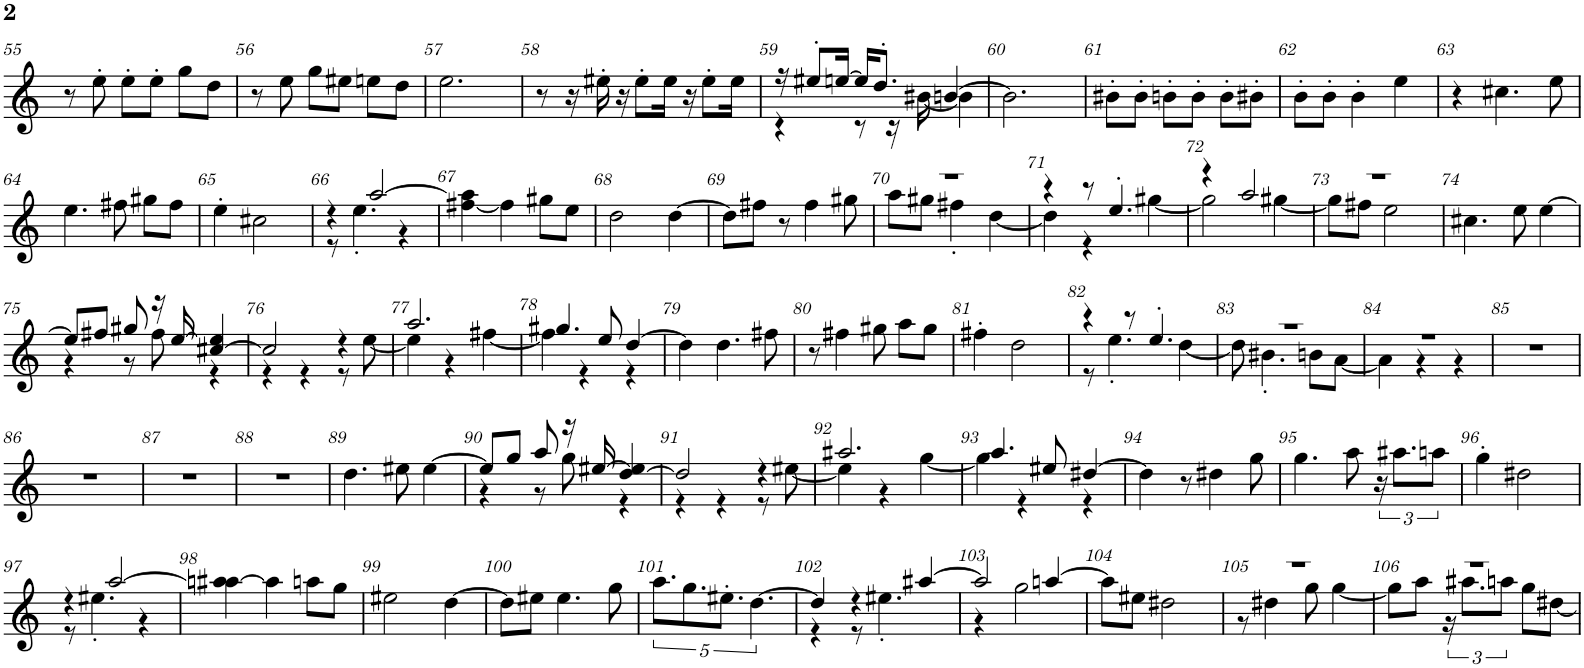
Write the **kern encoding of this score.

**kern
*part1
*staff1
*I"Alt-saxofoon
*I'A. Sax.
!!LO:PB:g=z
*clefG2
*Trd5c9
*k[]
*M3/4
=55
8r
8ee'\
8ee'\L
8ee'\J
8gg\L
8dd\J
=56
8r
8ee\
8gg\L
8ee#X\J
8een\L
8dd\J
=57
2.ee\
=58
8r
16r
16ee#X'\
16r
8ee#'\L
16ee#\Jk
16r
8ee#'\L
16ee#\Jk
=59
*^
16r	4r
8ee#X'/L	.
[16een/Jk	.
16ee/KL]	8r
8.dd'/J	.
.	16r
.	[16b#X\
[4bn/	4b#\]
*v	*v
=60
2.b\]
=61
8b#X'\L
8b#'\J
8bn'\L
8b'\J
8b'\L
8b#X'\J
=62
8b'\L
8b'\J
4b'\
4ee\
=63
4r
4.cc#X\
8ee\
!!LO:LB:g=z
=64
4.ee\
8ff#X\
8gg#X\L
8ff#\J
=65
4ee'\
2cc#X\
=66
*^
4r	8r
.	4.ee'\
[2aa/	.
.	4r
*v	*v
=67
[4ff#X\ 4aa\]
4ff#\]
8gg#X\L
8ee\J
=68
2dd\
[4dd\
=69
8dd\L]
8ff#X\J
8r
4ff#\
8gg#X\
=70
*^
2.r	8aa\L
.	8gg#X\J
.	4ff#X'\
.	[4dd\
=71	=71
4r	4dd\]
8r	4r
4.ee'/	.
.	[4gg#X\
=72	=72
4r	2gg#\]
2aa/	.
.	[4gg#X\
=73	=73
2.r	8gg#\L]
.	8ff#X\J
.	2ee\
*v	*v
=74
4.cc#X\
8ee\
[4ee\
!!LO:LB:g=z
=75
*^
8ee/L]	4r
8ff#X/J	.
8gg#X/	8r
16r	8ff#\
[16ee/	.
[4cc#X/ 4ee/]	4r
=76	=76
2cc#/]	4r
.	4r
4r	8r
.	[8ee\
=77	=77
2.aa/	4ee\]
.	4r
.	[4ff#X\
=78	=78
4.gg#X/	4ff#\]
.	4r
8ee/	.
[4dd/	4r
*v	*v
=79
4dd\]
4.dd\
8ff#X\
=80
8r
4ff#X\
8gg#X\
8aa\L
8gg#\J
=81
4ff#X'\
2dd\
=82
*^
4r	8r
.	4.ee'\
8r	.
4.ee'/	.
.	[4dd\
=83	=83
2.r	8dd\]
.	4.b#X'\
.	8bn\L
.	[8a\J
=84	=84
2.r	4a\]
.	4r
.	4r
*v	*v
=85
2.r
!!LO:LB:g=z
=86
2.r
=87
2.r
=88
2.r
=89
4.dd\
8ee#X\
[4ee#\
=90
*^
8ee#/L]	4r
8gg/J	.
8aa/	8r
16r	8gg\
[16ee#X/	.
[4dd/ 4ee#/]	4r
=91	=91
2dd/]	4r
.	4r
4r	8r
.	[8ee#X\
=92	=92
2.aa#X/	4ee#\]
.	4r
.	[4gg\
=93	=93
4.aa/	4gg\]
.	4r
8ee#X/	.
[4dd#X/	4r
*v	*v
=94
4dd#\]
8r
4dd#X\
8gg\
=95
4.gg\
8aa\
24r
12.aa#X\L
12aan\J
=96
4gg'\
2dd#X\
!!LO:LB:g=z
=97
*^
4r	8r
.	4.ee#X'\
[2aa/	.
.	4r
*v	*v
=98
4aan\] [4aa#X\
4aa#\]
8aan\L
8gg\J
=99
2ee#X\
[4dd\
=100
8dd\L]
8ee#X\J
4.ee#\
8gg\
=101
10.aa\L
10.gg\
10.ee#X'\J
[5.dd\
=102
*^
4dd/]	4r
4r	8r
.	4.ee#X'\
[4aa#X/	.
=103	=103
2aa#/]	4r
.	2gg\
[4aan/	.
*v	*v
=104
8aa\L]
8ee#X\J
2dd#X\
=105
*^
2.r	8r
.	4dd#X\
.	8gg\
.	[4gg\
=106	=106
2.r	8gg\L]
.	8aa\J
.	24r
.	12.aa#X\L
.	12aan\J
.	8gg\L
.	[8dd#X\J
*v	*v
=
*-
